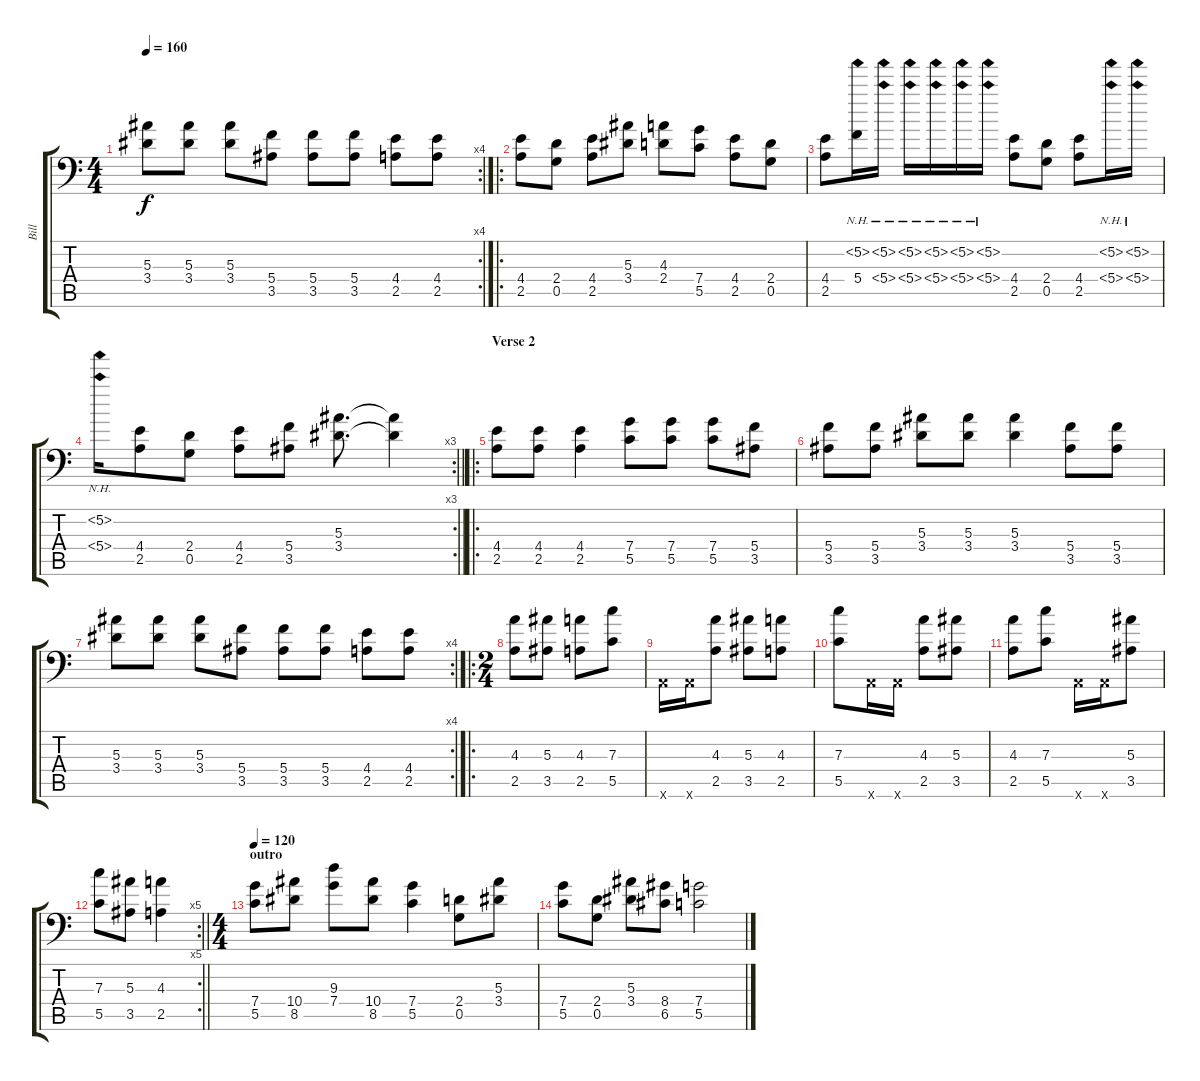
\track ("Bill" "Bill") {instrument distortionguitar}
\staff {score tabs}
\tuning (D4 A3 F3 C3 G2 A1) {hide}
\rc 4
\ts (4 4)
\tempo 160
\clef f4
\ks c
(5.3 3.4).8{dy f} (5.3 3.4).8 (5.3 3.4).8 (5.4 3.5).8 (5.4 3.5).8 (5.4 3.5).8 (4.4 2.5).8 (4.4 2.5).8 |
\ro
(4.4 2.5).8 (2.4 0.5).8 (4.4 2.5).8 (5.3 3.4).8 (4.3 2.4).8 (7.4 5.5).8 (4.4 2.5).8 (2.4 0.5).8 |
(4.4 2.5).8 (5.2{nh} 5.4).16 (5.2{nh} 5.4{nh}).16 (5.2{nh} 5.4{nh}).16 (5.2{nh} 5.4{nh}).16 (5.2{nh} 5.4{nh}).16 (5.2{nh} 5.4{nh}).16 (4.4 2.5).8 (2.4 0.5).8 (4.4 2.5).8 (5.2{nh} 5.4{nh}).16 (5.2{nh} 5.4{nh}).16 |
\rc 3
\barLineRight lightlight
(5.2{nh} 5.4{nh}).16 (4.4 2.5).8 (2.4 0.5).8 (4.4 2.5).8 (5.4 3.5).8 (5.3 3.4).8{d} (5.3{t} 3.4{t}).4 |
\ro
\section ("" "Verse 2")
(4.4 2.5).8 (4.4 2.5).8 (4.4 2.5).4 (7.4 5.5).8 (7.4 5.5).8 (7.4 5.5).8 (5.4 3.5).8 |
(5.4 3.5).8 (5.4 3.5).8 (5.3 3.4).8 (5.3 3.4).8 (5.3 3.4).4 (5.4 3.5).8 (5.4 3.5).8 |
\rc 4
(5.3 3.4).8 (5.3 3.4).8 (5.3 3.4).8 (5.4 3.5).8 (5.4 3.5).8 (5.4 3.5).8 (4.4 2.5).8 (4.4 2.5).8 |
\ro
\ts (2 4)
(4.3 2.5).8 (5.3 3.5).8 (4.3 2.5).8 (7.3 5.5).8 |
0.6{x}.16 0.6{x}.16 (4.3 2.5).8 (5.3 3.5).8 (4.3 2.5).8 |
(7.3 5.5).8 0.6{x}.16 0.6{x}.16 (4.3 2.5).8 (5.3 3.5).8 |
(4.3 2.5).8 (7.3 5.5).8 0.6{x}.16 0.6{x}.16 (5.3 3.5).8 |
\rc 5
\barLineRight lightlight
(7.3 5.5).8 (5.3 3.5).8 (4.3 2.5).4 |
\ts (4 4)
\section ("" "outro")
\tempo 120
(7.4 5.5).8 (10.4 8.5).8 (9.3 7.4).8 (10.4 8.5).8 (7.4 5.5).4 (2.4 0.5).8 (5.3 3.4).8 |
(7.4 5.5).8 (2.4 0.5).8 (5.3 3.4).8 (8.4 6.5).8 (7.4 5.5).2
